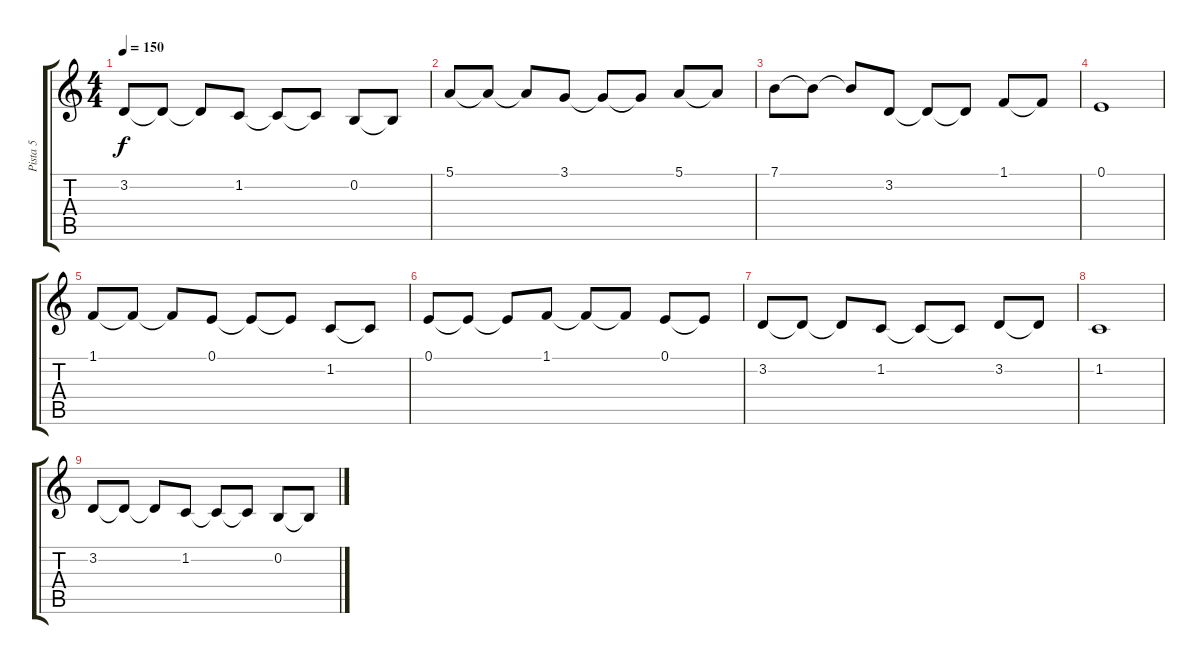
\track ("Pista 5" "Pista 5") {instrument acousticgrandpiano}
\staff {score tabs}
\tuning (E4 B3 G3 D3 A2 E2) {hide}
\ts (4 4)
\tempo 150
\clef g2
\ks c
3.2.8{dy f} 3.2{t}.8 3.2{t}.8 1.2.8 1.2{t}.8 1.2{t}.8 0.2.8 0.2{t}.8 |
5.1.8 5.1{t}.8 5.1{t}.8 3.1.8 3.1{t}.8 3.1{t}.8 5.1.8 5.1{t}.8 |
7.1.8 7.1{t}.8 7.1{t}.8 3.2.8 3.2{t}.8 3.2{t}.8 1.1.8 1.1{t}.8 |
0.1.1 |
1.1.8 1.1{t}.8 1.1{t}.8 0.1.8 0.1{t}.8 0.1{t}.8 1.2.8 1.2{t}.8 |
0.1.8{volume 10} 0.1{t}.8 0.1{t}.8 1.1.8 1.1{t}.8 1.1{t}.8 0.1.8 0.1{t}.8 |
3.2.8 3.2{t}.8 3.2{t}.8 1.2.8 1.2{t}.8 1.2{t}.8 3.2.8 3.2{t}.8 |
1.2.1{volume 0} |
3.2.8 3.2{t}.8 3.2{t}.8 1.2.8 1.2{t}.8 1.2{t}.8 0.2.8 0.2{t}.8
